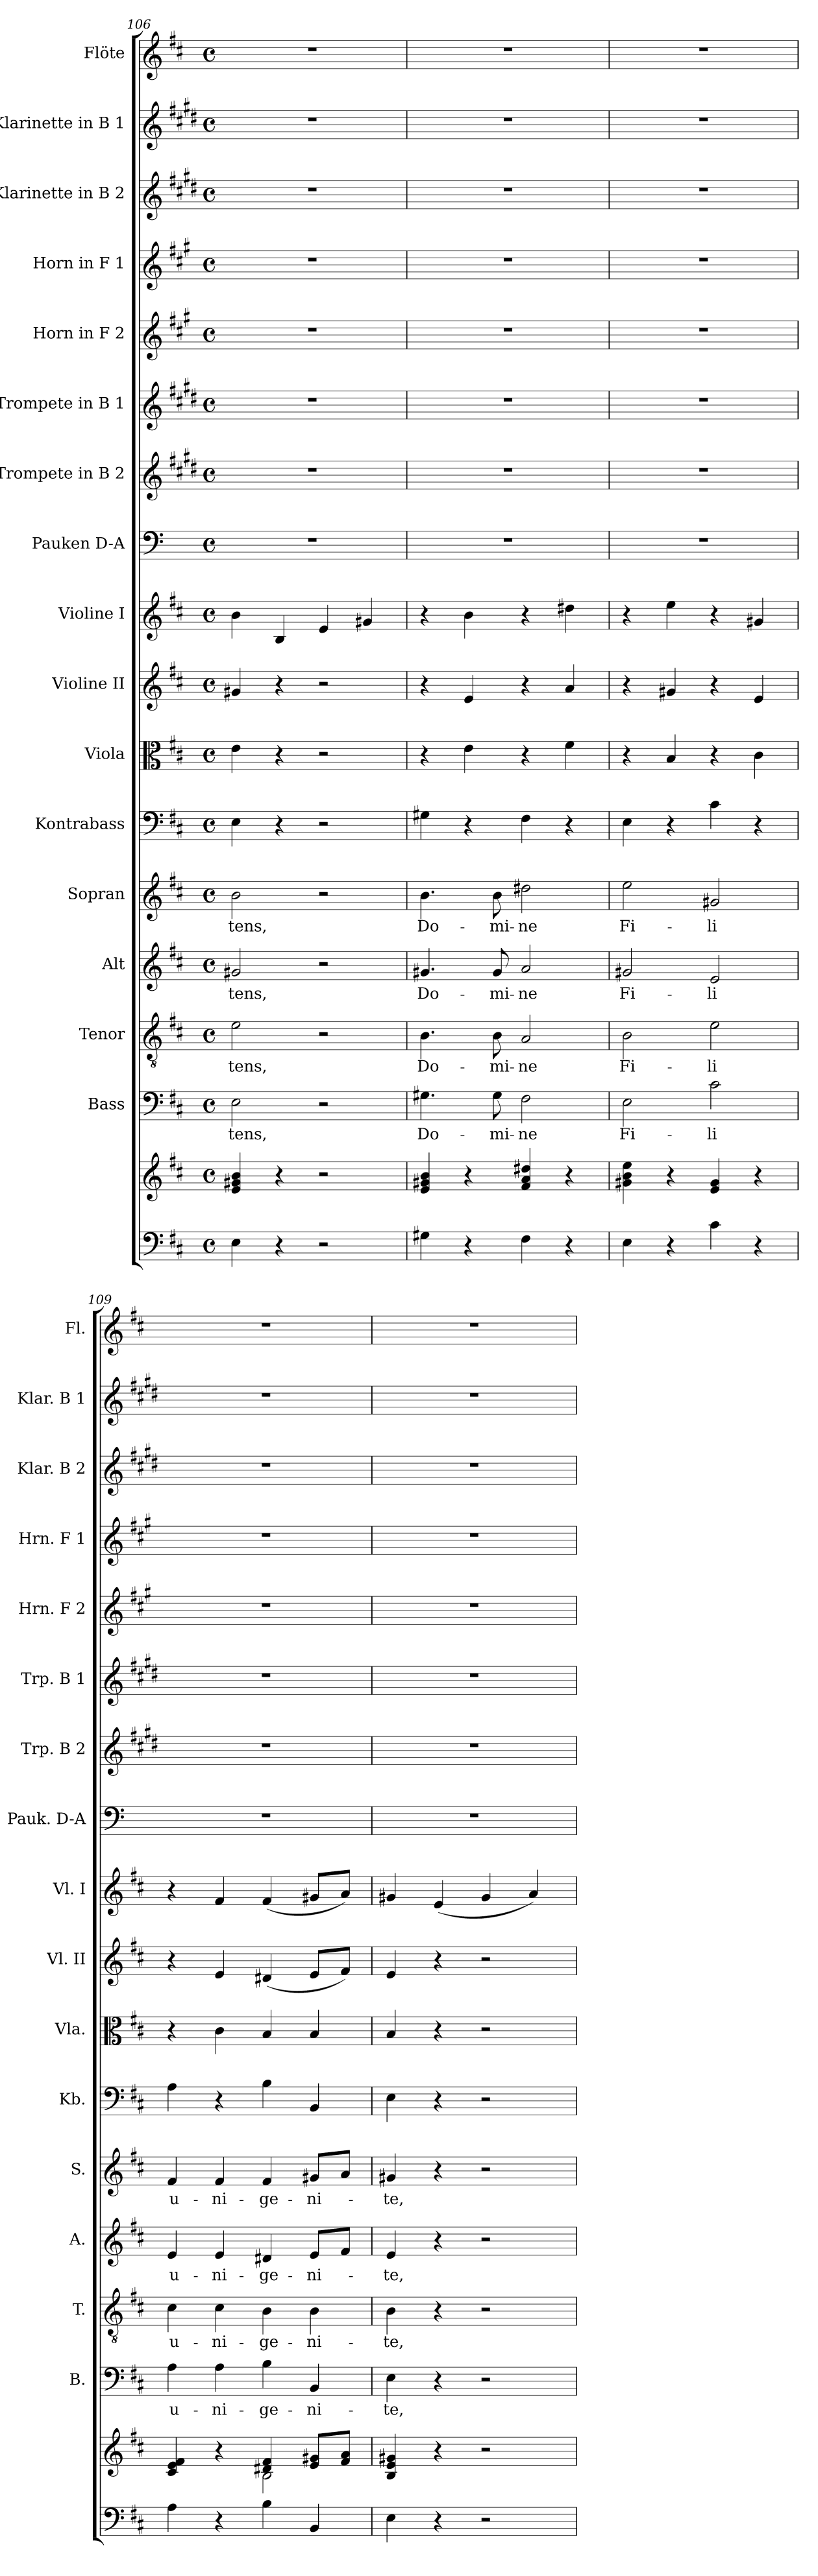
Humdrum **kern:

**kern	**kern	**kern	**text	**kern	**text	**kern	**text	**kern	**text	**kern	**kern	**kern	**kern	**kern	**kern	**kern	**kern	**kern	**kern	**kern	**kern
*part17	*part17	*part16	*part16	*part15	*part15	*part14	*part14	*part13	*part13	*part12	*part11	*part10	*part9	*part8	*part7	*part6	*part5	*part4	*part3	*part2	*part1
*staff18	*staff17	*staff16	*staff16	*staff15	*staff15	*staff14	*staff14	*staff13	*staff13	*staff12	*staff11	*staff10	*staff9	*staff8	*staff7	*staff6	*staff5	*staff4	*staff3	*staff2	*staff1
*	*	*I"Bass	*	*I"Tenor	*	*I"Alt	*	*I"Sopran	*	*I"Kontrabass	*I"Viola	*I"Violine II	*I"Violine I	*I"Pauken D-A	*I"Trompete in B 2	*I"Trompete in B 1	*I"Horn in F 2	*I"Horn in F 1	*I"Klarinette in B 2	*I"Klarinette in B 1	*I"Flöte
*	*	*I'B.	*	*I'T.	*	*I'A.	*	*I'S.	*	*I'Kb.	*I'Vla.	*I'Vl. II	*I'Vl. I	*I'Pauk. D-A	*I'Trp. B 2	*I'Trp. B 1	*I'Hrn. F 2	*I'Hrn. F 1	*I'Klar. B 2	*I'Klar. B 1	*I'Fl.
*clefF4	*clefG2	*clefF4	*	*clefGv2	*	*clefG2	*	*clefG2	*	*clefF4	*clefC3	*clefG2	*clefG2	*clefF4	*clefG2	*clefG2	*clefG2	*clefG2	*clefG2	*clefG2	*clefG2
*	*	*	*	*	*	*	*	*	*	*ITrd7c12	*	*	*	*ITrd-1c-2	*ITrd1c2	*ITrd1c2	*ITrd4c7	*ITrd4c7	*ITrd1c2	*ITrd1c2	*
*k[f#c#]	*k[f#c#]	*k[f#c#]	*	*k[f#c#]	*	*k[f#c#]	*	*k[f#c#]	*	*k[f#c#]	*k[f#c#]	*k[f#c#]	*k[f#c#]	*k[f#c#]	*k[f#c#]	*k[f#c#]	*k[f#c#]	*k[f#c#]	*k[f#c#]	*k[f#c#]	*k[f#c#]
*D:	*D:	*D:	*	*D:	*	*D:	*	*D:	*	*D:	*D:	*D:	*D:	*D:	*D:	*D:	*D:	*D:	*D:	*D:	*D:
*M4/4	*M4/4	*M4/4	*	*M4/4	*	*M4/4	*	*M4/4	*	*M4/4	*M4/4	*M4/4	*M4/4	*M4/4	*M4/4	*M4/4	*M4/4	*M4/4	*M4/4	*M4/4	*M4/4
*met(c)	*met(c)	*met(c)	*	*met(c)	*	*met(c)	*	*met(c)	*	*met(c)	*met(c)	*met(c)	*met(c)	*met(c)	*met(c)	*met(c)	*met(c)	*met(c)	*met(c)	*met(c)	*met(c)
=106	=106	=106	=106	=106	=106	=106	=106	=106	=106	=106	=106	=106	=106	=106	=106	=106	=106	=106	=106	=106	=106
!	!	!	!LO:LY:b	!	!LO:LY:b	!	!LO:LY:b	!	!LO:LY:b	!	!	!	!	!	!	!	!	!	!	!	!
4E\	4e/ 4g#X/ 4b/	2E\	-tens,	2e\	-tens,	2g#X/	-tens,	2b\	-tens,	4EE\	4e\	4g#X/	4b\	1r	1r	1r	1r	1r	1r	1r	1r
4r	4r	.	.	.	.	.	.	.	.	4r	4r	4r	4B/	.	.	.	.	.	.	.	.
2r	2r	2r	.	2r	.	2r	.	2r	.	2r	2r	2r	4e/	.	.	.	.	.	.	.	.
.	.	.	.	.	.	.	.	.	.	.	.	.	4g#X/	.	.	.	.	.	.	.	.
=107	=107	=107	=107	=107	=107	=107	=107	=107	=107	=107	=107	=107	=107	=107	=107	=107	=107	=107	=107	=107	=107
!	!	!	!LO:LY:b	!	!LO:LY:b	!	!LO:LY:b	!	!LO:LY:b	!	!	!	!	!	!	!	!	!	!	!	!
4G#X\	4e/ 4g#X/ 4b/	4.G#X\	Do-	4.B\	Do-	4.g#X/	Do-	4.b\	Do-	4GG#X\	4r	4r	4r	1r	1r	1r	1r	1r	1r	1r	1r
4r	4r	.	.	.	.	.	.	.	.	4r	4e\	4e/	4b\	.	.	.	.	.	.	.	.
!	!	!	!LO:LY:b	!	!LO:LY:b	!	!LO:LY:b	!	!LO:LY:b	!	!	!	!	!	!	!	!	!	!	!	!
.	.	8G#\	-mi-	8B\	-mi-	8g#/	-mi-	8b\	-mi-	.	.	.	.	.	.	.	.	.	.	.	.
!	!	!	!LO:LY:b	!	!LO:LY:b	!	!LO:LY:b	!	!LO:LY:b	!	!	!	!	!	!	!	!	!	!	!	!
4F#\	4f#/ 4a/ 4dd#X/	2F#\	-ne	2A/	-ne	2a/	-ne	2dd#X\	-ne	4FF#\	4r	4r	4r	.	.	.	.	.	.	.	.
4r	4r	.	.	.	.	.	.	.	.	4r	4f#\	4a/	4dd#X\	.	.	.	.	.	.	.	.
=108	=108	=108	=108	=108	=108	=108	=108	=108	=108	=108	=108	=108	=108	=108	=108	=108	=108	=108	=108	=108	=108
!	!	!	!LO:LY:b	!	!LO:LY:b	!	!LO:LY:b	!	!LO:LY:b	!	!	!	!	!	!	!	!	!	!	!	!
4E\	4g#X\ 4b\ 4ee\	2E\	Fi-	2B\	Fi-	2g#X/	Fi-	2ee\	Fi-	4EE\	4r	4r	4r	1r	1r	1r	1r	1r	1r	1r	1r
4r	4r	.	.	.	.	.	.	.	.	4r	4B/	4g#X/	4ee\	.	.	.	.	.	.	.	.
!	!	!	!LO:LY:b	!	!LO:LY:b	!	!LO:LY:b	!	!LO:LY:b	!	!	!	!	!	!	!	!	!	!	!	!
4c#\	4e/ 4g#/	2c#\	-li	2e\	-li	2e/	-li	2g#X/	-li	4C#\	4r	4r	4r	.	.	.	.	.	.	.	.
4r	4r	.	.	.	.	.	.	.	.	4r	4c#\	4e/	4g#X/	.	.	.	.	.	.	.	.
=109	=109	=109	=109	=109	=109	=109	=109	=109	=109	=109	=109	=109	=109	=109	=109	=109	=109	=109	=109	=109	=109
*	*^	*	*	*	*	*	*	*	*	*	*	*	*	*	*	*	*	*	*	*	*
!	!	!	!	!LO:LY:b	!	!LO:LY:b	!	!LO:LY:b	!	!LO:LY:b	!	!	!	!	!	!	!	!	!	!	!	!
4A\	4c#/ 4e/ 4f#/	2ryy	4A\	u-	4c#\	u-	4e/	u-	4f#/	u-	4AA\	4r	4r	4r	1r	1r	1r	1r	1r	1r	1r	1r
!	!	!	!	!LO:LY:b	!	!LO:LY:b	!	!LO:LY:b	!	!LO:LY:b	!	!	!	!	!	!	!	!	!	!	!	!
4r	4r	.	4A\	-ni-	4c#\	-ni-	4e/	-ni-	4f#/	-ni-	4r	4c#\	4e/	4f#/	.	.	.	.	.	.	.	.
!	!	!	!	!LO:LY:b	!	!LO:LY:b	!	!LO:LY:b	!	!LO:LY:b	!	!	!	!	!	!	!	!	!	!	!	!
4B\	4d#X/ 4f#/	2B\	4B\	-ge-	4B\	-ge-	4d#X/	-ge-	4f#/	-ge-	4BB\	4B/	(<4d#X/	(<4f#/	.	.	.	.	.	.	.	.
!	!	!	!	!LO:LY:b	!	!LO:LY:b	!	!LO:LY:b	!	!LO:LY:b	!	!	!	!	!	!	!	!	!	!	!	!
4BB/	8e/ 8g#X/L	.	4BB/	-ni-	4B\	-ni-	8e/L	-ni-	8g#X/L	-ni-	4BBB/	4B/	8e/L	8g#X/L	.	.	.	.	.	.	.	.
.	8f#/ 8a/J	.	.	.	.	.	8f#/J	.	8a/J	.	.	.	8f#/J)	8a/J)	.	.	.	.	.	.	.	.
*	*v	*v	*	*	*	*	*	*	*	*	*	*	*	*	*	*	*	*	*	*	*	*
=110	=110	=110	=110	=110	=110	=110	=110	=110	=110	=110	=110	=110	=110	=110	=110	=110	=110	=110	=110	=110	=110
!	!	!	!LO:LY:b	!	!LO:LY:b	!	!LO:LY:b	!	!LO:LY:b	!	!	!	!	!	!	!	!	!	!	!	!
4E\	4B/ 4e/ 4g#X/	4E\	-te,	4B\	-te,	4e/	-te,	4g#X/	-te,	4EE\	4B/	4e/	4g#X/	1r	1r	1r	1r	1r	1r	1r	1r
4r	4r	4r	.	4r	.	4r	.	4r	.	4r	4r	4r	(<4e/	.	.	.	.	.	.	.	.
2r	2r	2r	.	2r	.	2r	.	2r	.	2r	2r	2r	4g#/	.	.	.	.	.	.	.	.
.	.	.	.	.	.	.	.	.	.	.	.	.	4a/)	.	.	.	.	.	.	.	.
=	=	=	=	=	=	=	=	=	=	=	=	=	=	=	=	=	=	=	=	=	=
*-	*-	*-	*-	*-	*-	*-	*-	*-	*-	*-	*-	*-	*-	*-	*-	*-	*-	*-	*-	*-	*-
